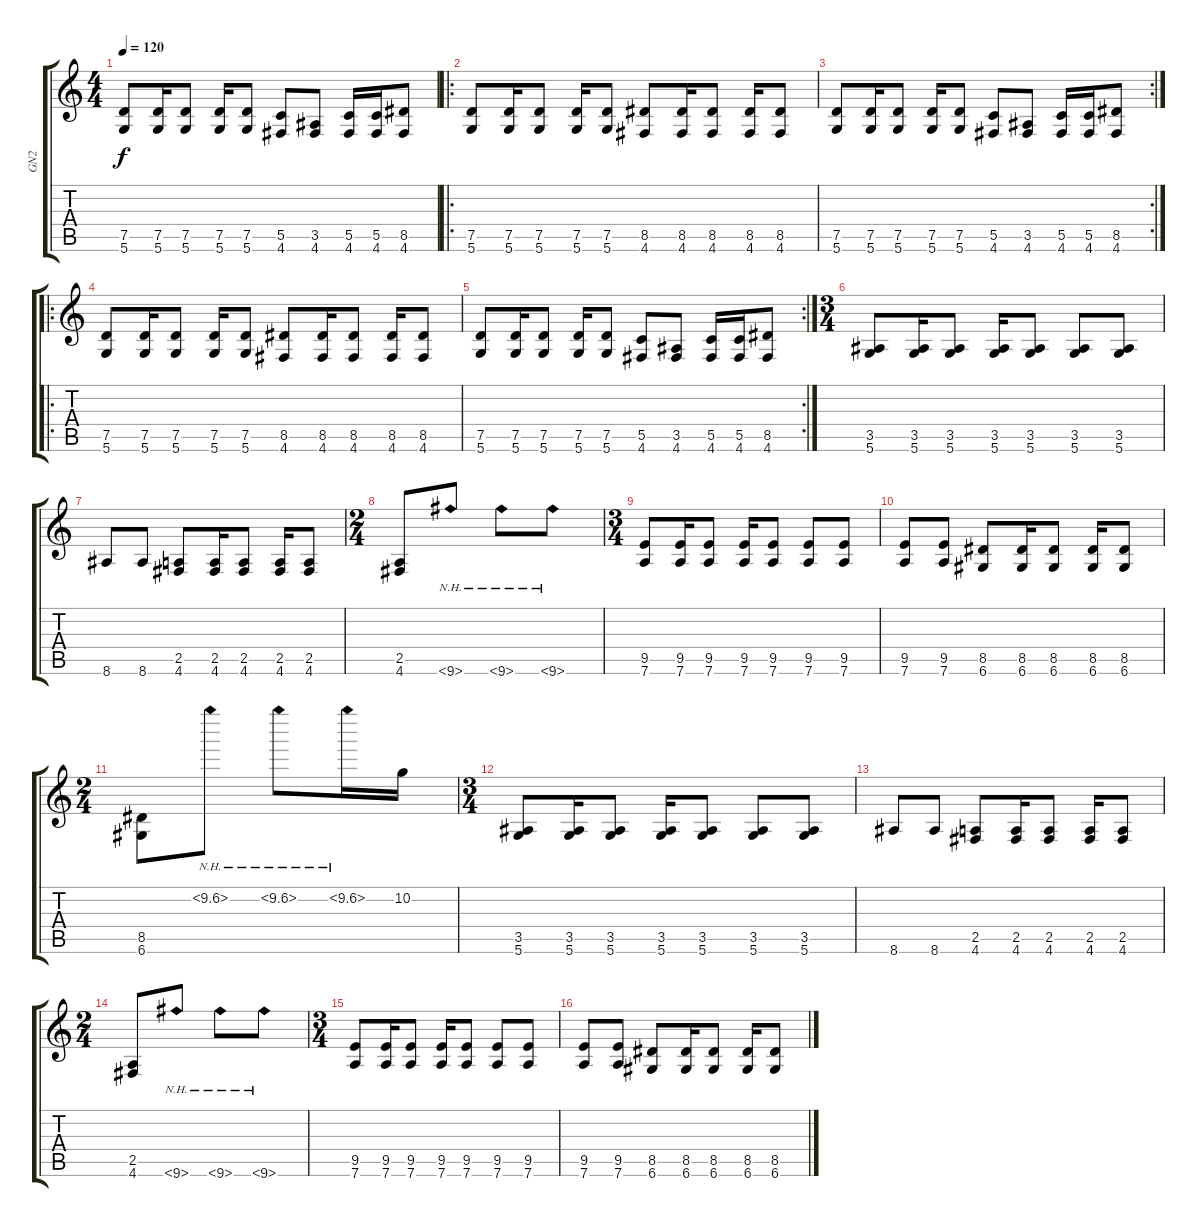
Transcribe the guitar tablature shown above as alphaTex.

\track ("GN2" "GN2") {instrument overdrivenguitar}
\staff {score tabs}
\tuning (D4 A3 F3 C3 G2 D2) {hide}
\ts (4 4)
\tempo 120
\clef g2
\ks c
(7.5 5.6).8{dy f} (7.5 5.6).16 (7.5 5.6).8 (7.5 5.6).16 (7.5 5.6).8 (5.5 4.6).8 (3.5 4.6).8 (5.5 4.6).16 (5.5 4.6).16 (8.5 4.6).8 |
\ro
(7.5 5.6).8 (7.5 5.6).16 (7.5 5.6).8 (7.5 5.6).16 (7.5 5.6).8 (8.5 4.6).8 (8.5 4.6).16 (8.5 4.6).8 (8.5 4.6).16 (8.5 4.6).8 |
\rc 2
(7.5 5.6).8 (7.5 5.6).16 (7.5 5.6).8 (7.5 5.6).16 (7.5 5.6).8 (5.5 4.6).8 (3.5 4.6).8 (5.5 4.6).16 (5.5 4.6).16 (8.5 4.6).8 |
\ro
(7.5 5.6).8 (7.5 5.6).16 (7.5 5.6).8 (7.5 5.6).16 (7.5 5.6).8 (8.5 4.6).8 (8.5 4.6).16 (8.5 4.6).8 (8.5 4.6).16 (8.5 4.6).8 |
\rc 2
(7.5 5.6).8 (7.5 5.6).16 (7.5 5.6).8 (7.5 5.6).16 (7.5 5.6).8 (5.5 4.6).8 (3.5 4.6).8 (5.5 4.6).16 (5.5 4.6).16 (8.5 4.6).8 |
\ts (3 4)
(3.5 5.6).8 (3.5 5.6).16 (3.5 5.6).8 (3.5 5.6).16 (3.5 5.6).8 (3.5 5.6).8 (3.5 5.6).8 |
8.6.8 8.6.8 (2.5 4.6).8 (2.5 4.6).16 (2.5 4.6).8 (2.5 4.6).16 (2.5 4.6).8 |
\ts (2 4)
(2.5 4.6).8 9.6{nh}.8 9.6{nh}.8 9.6{nh}.8 |
\ts (3 4)
(9.5 7.6).8 (9.5 7.6).16 (9.5 7.6).8 (9.5 7.6).16 (9.5 7.6).8 (9.5 7.6).8 (9.5 7.6).8 |
(9.5 7.6).8 (9.5 7.6).8 (8.5 6.6).8 (8.5 6.6).16 (8.5 6.6).8 (8.5 6.6).16 (8.5 6.6).8 |
\ts (2 4)
(8.5 6.6).8 10.2{nh}.8 10.2{nh}.8 10.2{nh}.16 10.2.16 |
\ts (3 4)
(3.5 5.6).8 (3.5 5.6).16 (3.5 5.6).8 (3.5 5.6).16 (3.5 5.6).8 (3.5 5.6).8 (3.5 5.6).8 |
8.6.8 8.6.8 (2.5 4.6).8 (2.5 4.6).16 (2.5 4.6).8 (2.5 4.6).16 (2.5 4.6).8 |
\ts (2 4)
(2.5 4.6).8 9.6{nh}.8 9.6{nh}.8 9.6{nh}.8 |
\ts (3 4)
(9.5 7.6).8 (9.5 7.6).16 (9.5 7.6).8 (9.5 7.6).16 (9.5 7.6).8 (9.5 7.6).8 (9.5 7.6).8 |
(9.5 7.6).8 (9.5 7.6).8 (8.5 6.6).8 (8.5 6.6).16 (8.5 6.6).8 (8.5 6.6).16 (8.5 6.6).8
